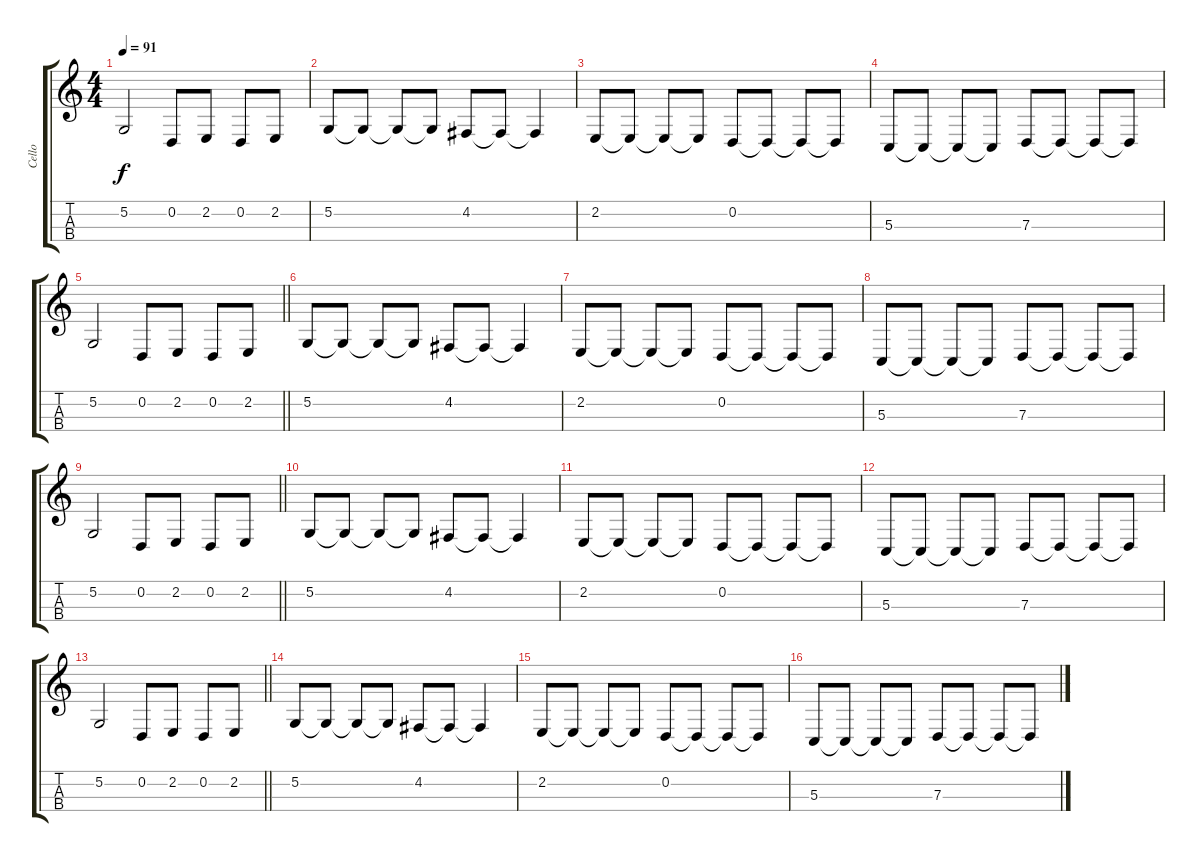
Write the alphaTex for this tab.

\track ("Cello" "Cello") {instrument cello}
\staff {score tabs}
\tuning (A3 D3 G2 C2) {hide}
\ts (4 4)
\tempo 91
\clef g2
\ks c
5.2.2{dy f} 0.2.8 2.2.8 0.2.8 2.2.8 |
5.2.8 5.2{t}.8 5.2{t}.8 5.2{t}.8 4.2.8 4.2{t}.8 4.2{t}.4 |
2.2.8 2.2{t}.8 2.2{t}.8 2.2{t}.8 0.2.8 0.2{t}.8 0.2{t}.8 0.2{t}.8 |
5.3.8 5.3{t}.8 5.3{t}.8 5.3{t}.8 7.3.8 7.3{t}.8 7.3{t}.8 7.3{t}.8 |
\barLineRight lightlight
5.2.2 0.2.8 2.2.8 0.2.8 2.2.8 |
5.2.8 5.2{t}.8 5.2{t}.8 5.2{t}.8 4.2.8 4.2{t}.8 4.2{t}.4 |
2.2.8 2.2{t}.8 2.2{t}.8 2.2{t}.8 0.2.8 0.2{t}.8 0.2{t}.8 0.2{t}.8 |
5.3.8 5.3{t}.8 5.3{t}.8 5.3{t}.8 7.3.8 7.3{t}.8 7.3{t}.8 7.3{t}.8 |
\barLineRight lightlight
5.2.2 0.2.8 2.2.8 0.2.8 2.2.8 |
5.2.8 5.2{t}.8 5.2{t}.8 5.2{t}.8 4.2.8 4.2{t}.8 4.2{t}.4 |
2.2.8 2.2{t}.8 2.2{t}.8 2.2{t}.8 0.2.8 0.2{t}.8 0.2{t}.8 0.2{t}.8 |
5.3.8 5.3{t}.8 5.3{t}.8 5.3{t}.8 7.3.8 7.3{t}.8 7.3{t}.8 7.3{t}.8 |
\barLineRight lightlight
5.2.2 0.2.8 2.2.8 0.2.8 2.2.8 |
5.2.8 5.2{t}.8 5.2{t}.8 5.2{t}.8 4.2.8 4.2{t}.8 4.2{t}.4 |
2.2.8 2.2{t}.8 2.2{t}.8 2.2{t}.8 0.2.8 0.2{t}.8 0.2{t}.8 0.2{t}.8 |
5.3.8 5.3{t}.8 5.3{t}.8 5.3{t}.8 7.3.8 7.3{t}.8 7.3{t}.8 7.3{t}.8
